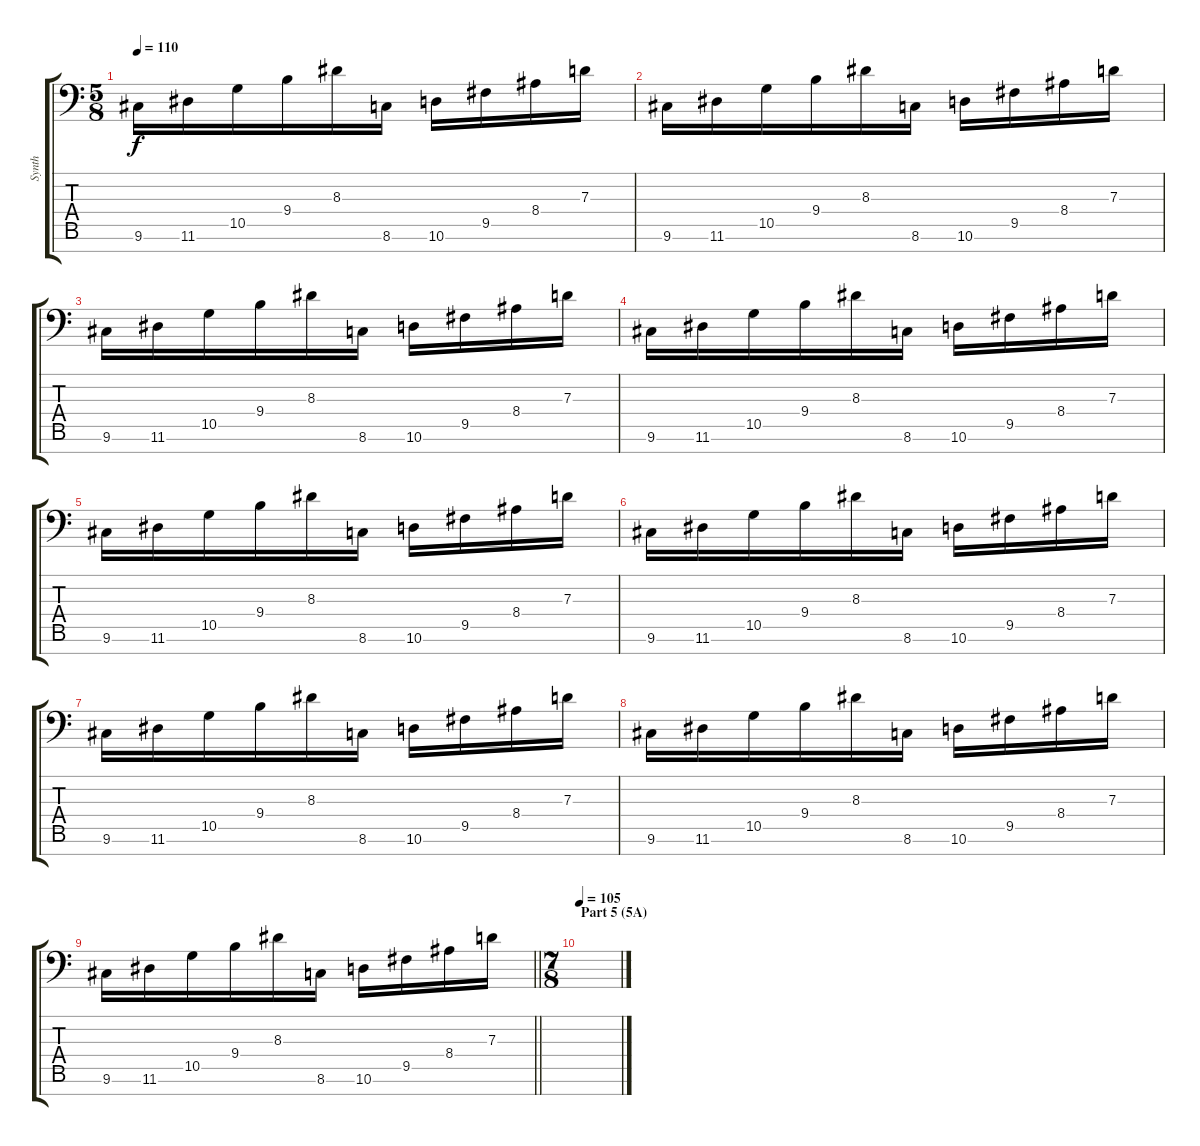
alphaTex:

\track ("Synth" "Synth") {instrument flute}
\staff {score tabs}
\tuning (E4 B3 G3 D3 A2 E2 A1) {hide}
\ts (5 8)
\tempo 110
\clef f4
\ks c
9.6.16{dy f} 11.6.16 10.5.16 9.4.16 8.3.16 8.6.16 10.6.16 9.5.16 8.4.16 7.3.16 |
9.6.16 11.6.16 10.5.16 9.4.16 8.3.16 8.6.16 10.6.16 9.5.16 8.4.16 7.3.16 |
9.6.16 11.6.16 10.5.16 9.4.16 8.3.16 8.6.16 10.6.16 9.5.16 8.4.16 7.3.16 |
9.6.16 11.6.16 10.5.16 9.4.16 8.3.16 8.6.16 10.6.16 9.5.16 8.4.16 7.3.16 |
9.6.16 11.6.16 10.5.16 9.4.16 8.3.16 8.6.16 10.6.16 9.5.16 8.4.16 7.3.16 |
9.6.16 11.6.16 10.5.16 9.4.16 8.3.16 8.6.16 10.6.16 9.5.16 8.4.16 7.3.16 |
9.6.16 11.6.16 10.5.16 9.4.16 8.3.16 8.6.16 10.6.16 9.5.16 8.4.16 7.3.16 |
9.6.16 11.6.16 10.5.16 9.4.16 8.3.16 8.6.16 10.6.16 9.5.16 8.4.16 7.3.16 |
\barLineRight lightlight
9.6.16 11.6.16 10.5.16 9.4.16 8.3.16 8.6.16 10.6.16 9.5.16 8.4.16 7.3.16 |
\ts (7 8)
\section ("" "Part 5 (5A)")
\tempo 105
